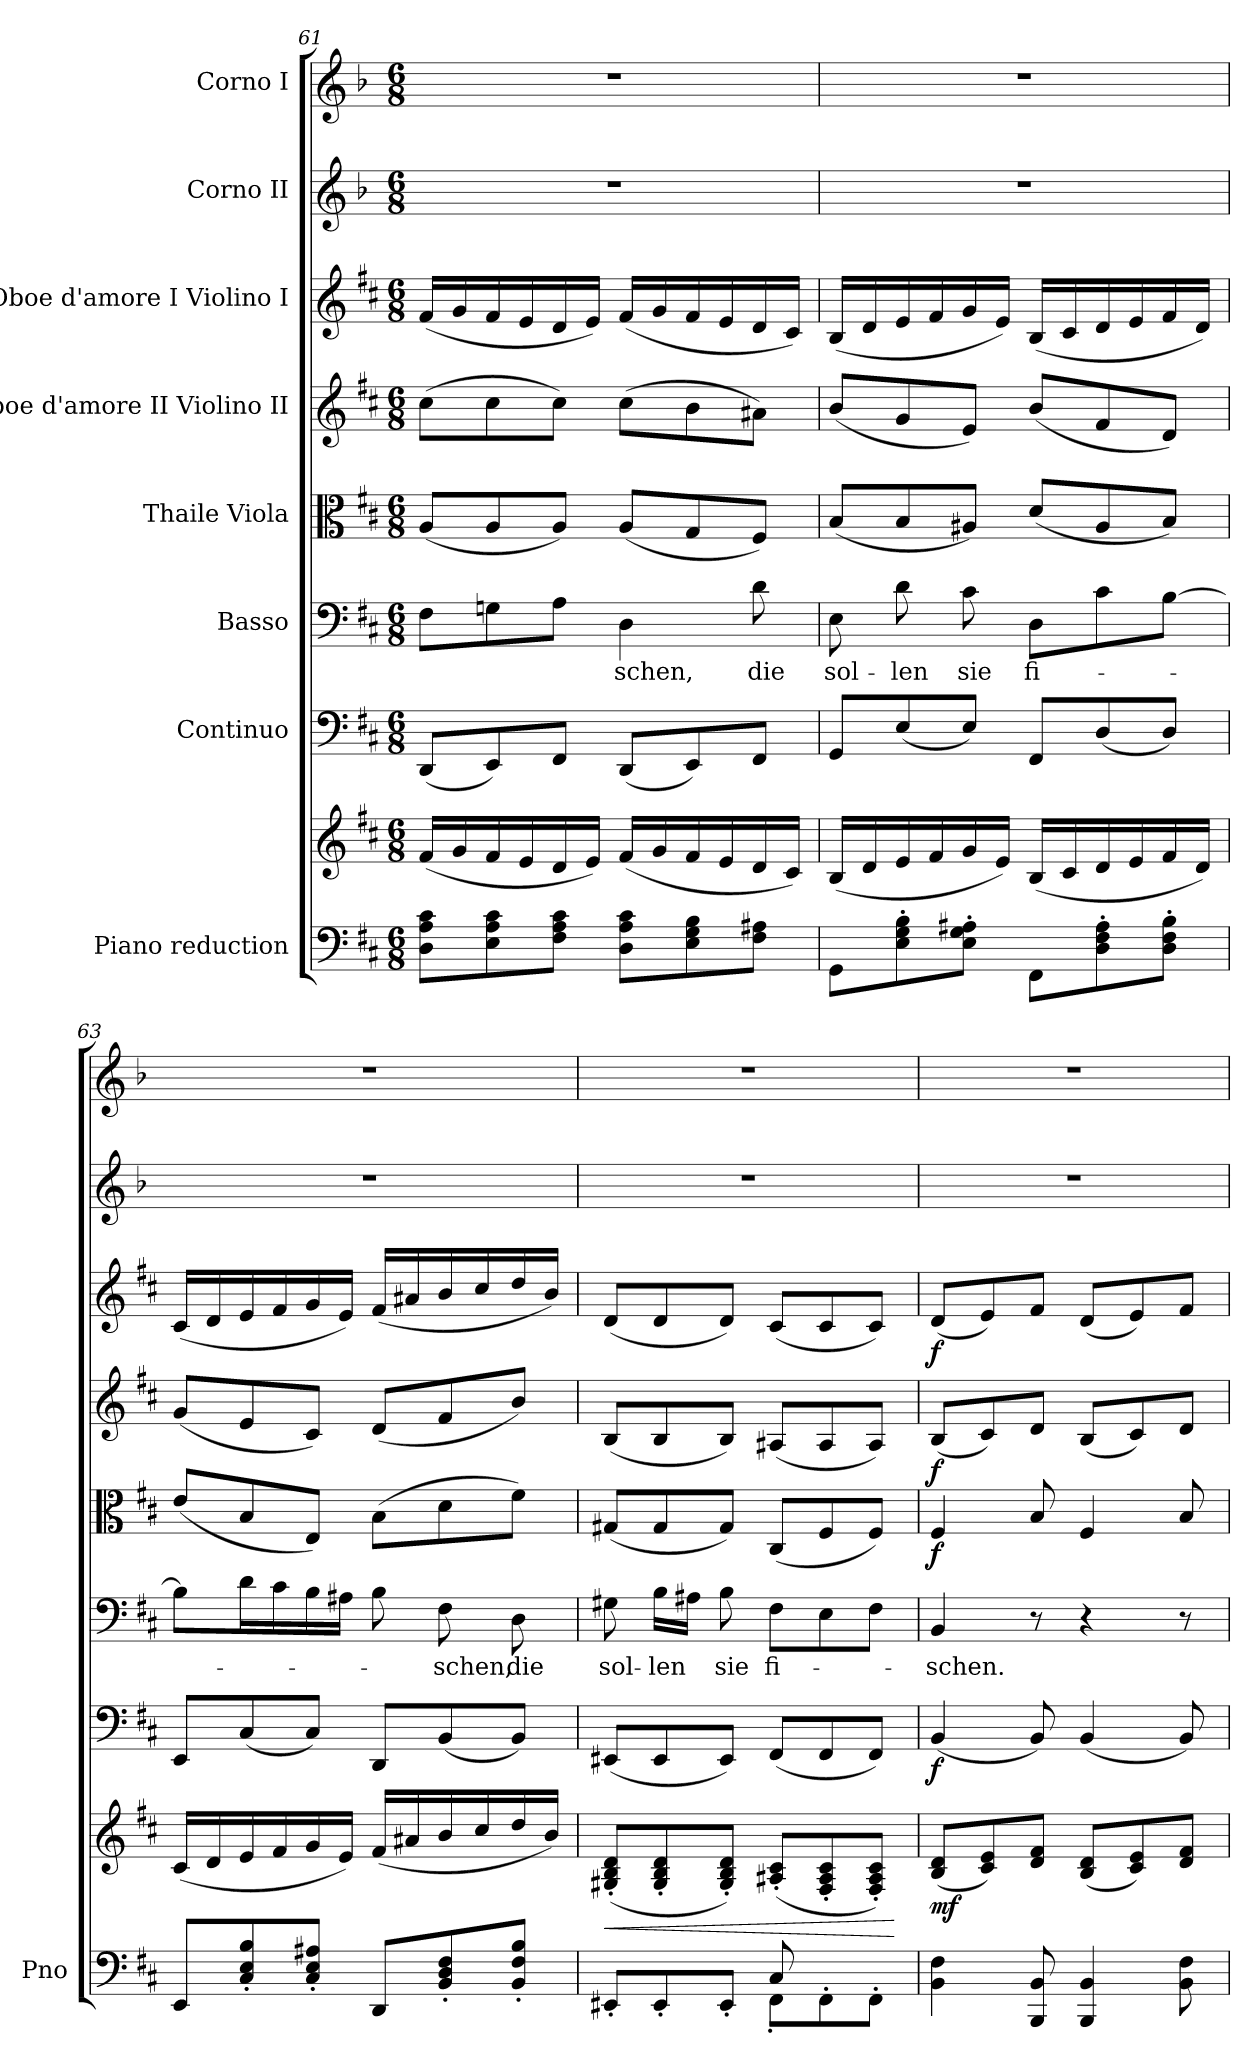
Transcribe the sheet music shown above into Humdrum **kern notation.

**kern	**kern	**dynam	**kern	**dynam	**kern	**text	**kern	**dynam	**kern	**dynam	**kern	**dynam	**kern	**kern
*part8	*part8	*part8	*part7	*part7	*part6	*part6	*part5	*part5	*part4	*part4	*part3	*part3	*part2	*part1
*staff9	*staff8	*staff8/9	*staff7	*staff7	*staff6	*staff6	*staff5	*staff5	*staff4	*staff4	*staff3	*staff3	*staff2	*staff1
*I"Piano reduction	*	*	*I"Continuo	*	*I"Basso	*	*I"Thaile Viola	*	*I"Oboe d'amore II Violino II	*	*I"Oboe d'amore I Violino I	*	*I"Corno II	*I"Corno I
*I'Pno	*	*	*	*	*	*	*	*	*	*	*	*	*	*
*clefF4	*clefG2	*	*clefF4	*	*clefF4	*	*clefC3	*	*clefG2	*	*clefG2	*	*clefG2	*clefG2
*	*	*	*	*	*	*	*	*	*	*	*	*	*ITrd3c5	*ITrd3c5
*k[f#c#]	*k[f#c#]	*	*k[f#c#]	*	*k[f#c#]	*	*k[f#c#]	*	*k[f#c#]	*	*k[f#c#]	*	*k[]	*k[]
*M6/8	*M6/8	*	*M6/8	*	*M6/8	*	*M6/8	*	*M6/8	*	*M6/8	*	*M6/8	*M6/8
=61	=61	=61	=61	=61	=61	=61	=61	=61	=61	=61	=61	=61	=61	=61
8D\ 8A\ 8c#\L	(16f#/LL	.	(8DD/L	.	8F#\L	.	(8A/L	.	(8cc#\L	.	(16f#/LL	.	2.r	2.r
.	16g/	.	.	.	.	.	.	.	.	.	16g/	.	.	.
8E\ 8A\ 8c#\	16f#/	.	8EE/)	.	8Gn\	.	8A/	.	8cc#\	.	16f#/	.	.	.
.	16e/	.	.	.	.	.	.	.	.	.	16e/	.	.	.
8F#\ 8A\ 8c#\J	16d/	.	8FF#/J	.	8A\J	.	8A/J)	.	8cc#\J)	.	16d/	.	.	.
.	16e/JJ)	.	.	.	.	.	.	.	.	.	16e/JJ)	.	.	.
!	!	!	!	!	!	!LO:LY:b	!	!	!	!	!	!	!	!
8D\ 8A\ 8c#\L	(16f#/LL	.	(8DD/L	.	4D\	schen,	(8A/L	.	(8cc#\L	.	(16f#/LL	.	.	.
.	16g/	.	.	.	.	.	.	.	.	.	16g/	.	.	.
8E\ 8G\ 8B\	16f#/	.	8EE/)	.	.	.	8G/	.	8b\	.	16f#/	.	.	.
.	16e/	.	.	.	.	.	.	.	.	.	16e/	.	.	.
!	!	!	!	!	!	!LO:LY:b	!	!	!	!	!	!	!	!
8F#\ 8A#X\J	16d/	.	8FF#/J	.	8d\	die	8F#/J)	.	8a#X\J)	.	16d/	.	.	.
.	16c#/JJ)	.	.	.	.	.	.	.	.	.	16c#/JJ)	.	.	.
=62	=62	=62	=62	=62	=62	=62	=62	=62	=62	=62	=62	=62	=62	=62
!	!	!	!	!	!	!LO:LY:b	!	!	!	!	!	!	!	!
8GG\L	(16B/LL	.	8GG/L	.	8E\	sol-	(8B/L	.	(8b/L	.	(16B/LL	.	2.r	2.r
.	16d/	.	.	.	.	.	.	.	.	.	16d/	.	.	.
!	!	!	!	!	!	!LO:LY:b	!	!	!	!	!	!	!	!
8E\' 8G\' 8B\'	16e/	.	(8E/	.	8d\	-len	8B/	.	8g/	.	16e/	.	.	.
.	16f#/	.	.	.	.	.	.	.	.	.	16f#/	.	.	.
!	!	!	!	!	!	!LO:LY:b	!	!	!	!	!	!	!	!
8E\' 8G\' 8A#X\'J	16g/	.	8E/J)	.	8c#\	sie	8A#X/J)	.	8e/J)	.	16g/	.	.	.
.	16e/JJ)	.	.	.	.	.	.	.	.	.	16e/JJ)	.	.	.
!	!	!	!	!	!	!LO:LY:b	!	!	!	!	!	!	!	!
8FF#\L	(16B/LL	.	8FF#/L	.	8D\L	fi-	(8d/L	.	(8b/L	.	(16B/LL	.	.	.
.	16c#/	.	.	.	.	.	.	.	.	.	16c#/	.	.	.
8D\' 8F#\' 8A#\'	16d/	.	(8D/	.	8c#\	.	8A#/	.	8f#/	.	16d/	.	.	.
.	16e/	.	.	.	.	.	.	.	.	.	16e/	.	.	.
8D\' 8F#\' 8B\'J	16f#/	.	8D/J)	.	[8B\J	.	8B/J)	.	8d/J)	.	16f#/	.	.	.
.	16d/JJ)	.	.	.	.	.	.	.	.	.	16d/JJ)	.	.	.
=63	=63	=63	=63	=63	=63	=63	=63	=63	=63	=63	=63	=63	=63	=63
8EE/L	(16c#/LL	.	8EE/L	.	8B\L]	.	(8e/L	.	(8g/L	.	(16c#/LL	.	2.r	2.r
.	16d/	.	.	.	.	.	.	.	.	.	16d/	.	.	.
8C#/' 8E/' 8B/'	16e/	.	(8C#/	.	16d\L	.	8B/	.	8e/	.	16e/	.	.	.
.	16f#/	.	.	.	16c#\	.	.	.	.	.	16f#/	.	.	.
8C#/' 8E/' 8A#X/'J	16g/	.	8C#/J)	.	16B\	.	8E/J)	.	8c#/J)	.	16g/	.	.	.
.	16e/JJ)	.	.	.	16A#X\JJ	.	.	.	.	.	16e/JJ)	.	.	.
8DD/L	(16f#/LL	.	8DD/L	.	8B\	.	(8B\L	.	(8d/L	.	(16f#/LL	.	.	.
.	16a#X/	.	.	.	.	.	.	.	.	.	16a#X/	.	.	.
!	!	!	!	!	!	!LO:LY:b	!	!	!	!	!	!	!	!
8BB/' 8D/' 8F#/'	16b/	.	(8BB/	.	8F#\	-schen,	8d\	.	8f#/	.	16b/	.	.	.
.	16cc#/	.	.	.	.	.	.	.	.	.	16cc#/	.	.	.
!	!	!	!	!	!	!LO:LY:b	!	!	!	!	!	!	!	!
8BB/' 8F#/' 8B/'J	16dd/	.	8BB/J)	.	8D\	die	8f#\J)	.	8b/J)	.	16dd/	.	.	.
.	16b/JJ)	.	.	.	.	.	.	.	.	.	16b/JJ)	.	.	.
=64	=64	=64	=64	=64	=64	=64	=64	=64	=64	=64	=64	=64	=64	=64
*^	*	*	*	*	*	*	*	*	*	*	*	*	*	*
!	!	!	!LO:HP:b	!	!	!	!LO:LY:b	!	!	!	!	!	!	!	!
8EE#X'</L	4.ryy	(8G#X/' 8B/' 8d/'L	<	(8EE#X/L	.	8G#X\	sol-	(8G#X/L	.	(8B/L	.	(8d/L	.	2.r	2.r
!	!	!	!	!	!	!	!LO:LY:b	!	!	!	!	!	!	!	!
8EE#'</	.	8G#/' 8B/' 8d/'	.	8EE#/	.	16B\LL	-len	8G#/	.	8B/	.	8d/	.	.	.
.	.	.	.	.	.	16A#X\JJ	.	.	.	.	.	.	.	.	.
!	!	!	!	!	!	!	!LO:LY:b	!	!	!	!	!	!	!	!
8EE#'</J	.	8G#/' 8B/' 8d/'J)	.	8EE#/J)	.	8B\	sie	8G#/J)	.	8B/J)	.	8d/J)	.	.	.
!	!	!	!	!	!	!	!LO:LY:b	!	!	!	!	!	!	!	!
8C#/	8FF#'\L	(>8A#X/'> 8c#/'>L	.	(8FF#/L	.	8F#\L	fi-	(8C#/L	.	(8A#X/L	.	(8c#/L	.	.	.
4ryy	8FF#'\	8F#/'> 8A#/'> 8c#/'>	.	8FF#/	.	8E\	.	8F#/	.	8A#/	.	8c#/	.	.	.
.	8FF#'\J	8F#/'> 8A#/'> 8c#/'>J)	.	8FF#/J)	.	8F#\J	.	8F#/J)	.	8A#/J)	.	8c#/J)	.	.	.
*v	*v	*	*	*	*	*	*	*	*	*	*	*	*	*	*
.	.	[	.	.	.	.	.	.	.	.	.	.	.	.
!!LO:PB:g=z
=65	=65	=65	=65	=65	=65	=65	=65	=65	=65	=65	=65	=65	=65	=65
!	!	!LO:DY:b	!	!LO:DY:b	!	!LO:LY:b	!	!LO:DY:b	!	!LO:DY:b	!	!LO:DY:b	!	!
4BB\ 4F#\	(8B/ 8d/L	mf	(4BB/	f	4BB/	-schen.	4F#/	f	(8B/L	f	(8d/L	f	2.r	2.r
.	8c#/ 8e/)	.	.	.	.	.	.	.	8c#/)	.	8e/)	.	.	.
8BBB/ 8BB/	8d/ 8f#/J	.	8BB/)	.	8r	.	8B/	.	8d/J	.	8f#/J	.	.	.
4BBB/ 4BB/	(8B/ 8d/L	.	(4BB/	.	4r	.	4F#/	.	(8B/L	.	(8d/L	.	.	.
.	8c#/ 8e/)	.	.	.	.	.	.	.	8c#/)	.	8e/)	.	.	.
8BB\ 8F#\	8d/ 8f#/J	.	8BB/)	.	8r	.	8B/	.	8d/J	.	8f#/J	.	.	.
=	=	=	=	=	=	=	=	=	=	=	=	=	=	=
*-	*-	*-	*-	*-	*-	*-	*-	*-	*-	*-	*-	*-	*-	*-
